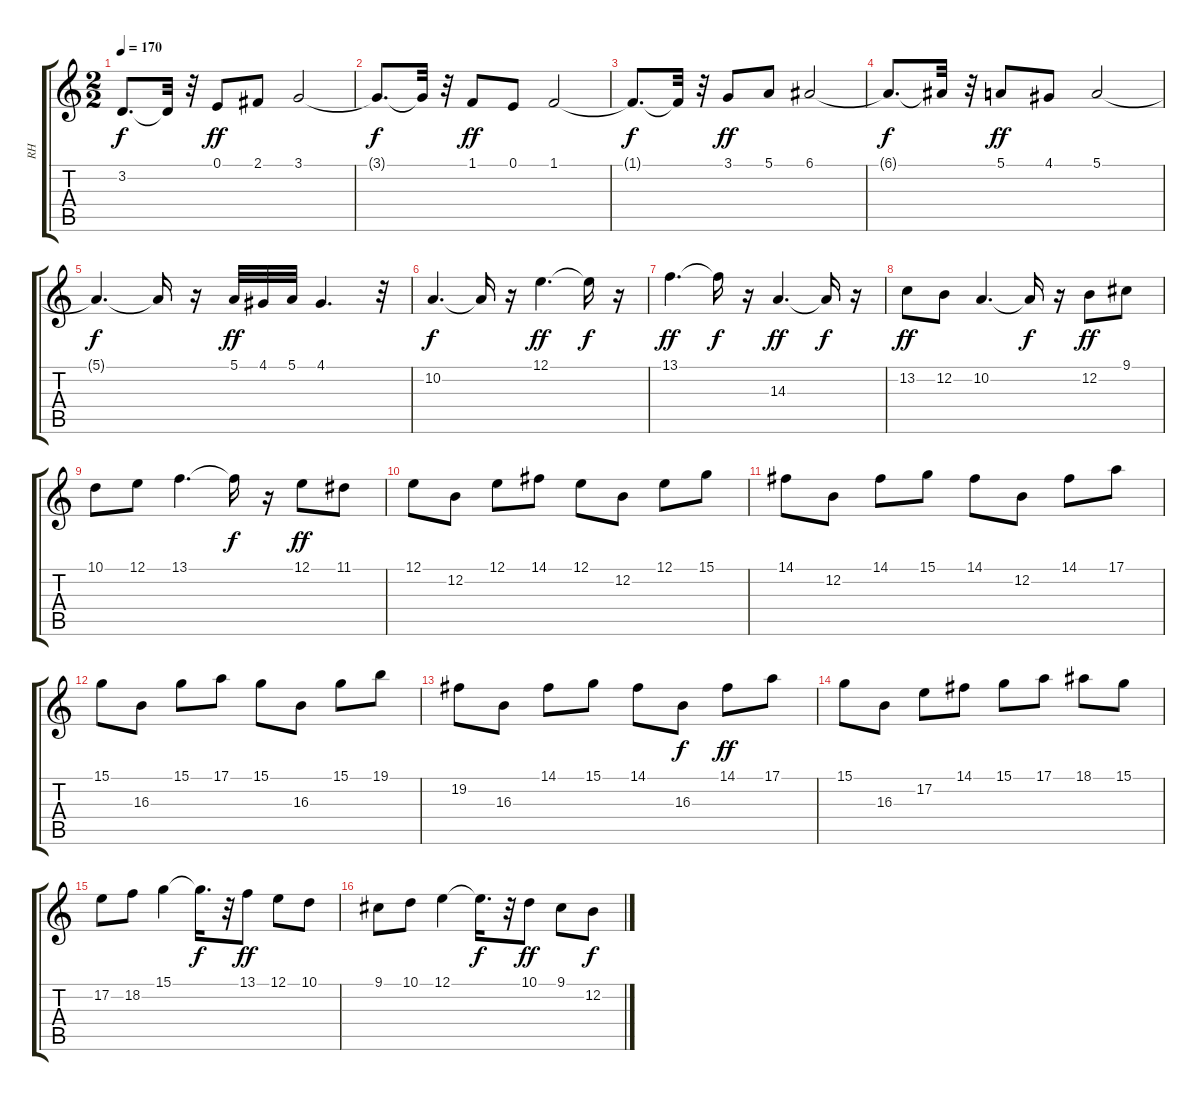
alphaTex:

\track ("RH" "RH") {instrument harpsichord}
\staff {score tabs}
\tuning (E4 B3 G3 D3 A2 E2) {hide}
\ts (2 2)
\tempo 170
\clef g2
\ks c
3.2{t}.8{d dy f} 3.2{t}.32 r.32 0.1.8{dy ff} 2.1.8 3.1.2 |
3.1{t}.8{d dy f} 3.1{t}.32 r.32 1.1.8{dy ff} 0.1.8 1.1.2 |
1.1{t}.8{d dy f} 1.1{t}.32 r.32 3.1.8{dy ff} 5.1.8 6.1.2 |
6.1{t}.8{d dy f} 6.1{t}.32 r.32 5.1.8{dy ff} 4.1.8 5.1.2 |
5.1{t}.4{d dy f} 5.1{t}.16 r.16 5.1.32{dy ff} 4.1.32 5.1.32 4.1.4{d} r.32 |
10.2.4{d dy f} 10.2{t}.16 r.16 12.1.4{d dy ff} 12.1{t}.16{dy f} r.16 |
13.1.4{d dy ff} 13.1{t}.16{dy f} r.16 14.3.4{d dy ff} 14.3{t}.16{dy f} r.16 |
13.2.8{dy ff} 12.2.8 10.2.4{d} 10.2{t}.16{dy f} r.16 12.2.8{dy ff} 9.1.8 |
10.1.8 12.1.8 13.1.4{d} 13.1{t}.16{dy f} r.16 12.1.8{dy ff} 11.1.8 |
12.1.8 12.2.8 12.1.8 14.1.8 12.1.8 12.2.8 12.1.8 15.1.8 |
14.1.8 12.2.8 14.1.8 15.1.8 14.1.8 12.2.8 14.1.8 17.1.8 |
15.1.8 16.3.8 15.1.8 17.1.8 15.1.8 16.3.8 15.1.8 19.1.8 |
19.2.8 16.3.8 14.1.8 15.1.8 14.1.8 16.3.8{dy f} 14.1.8{dy ff} 17.1.8 |
15.1.8 16.3.8 17.2.8 14.1.8 15.1.8 17.1.8 18.1.8 15.1.8 |
17.2.8 18.2.8 15.1.4 15.1{t}.16{d dy f} r.32 13.1.8{dy ff} 12.1.8 10.1.8 |
9.1.8 10.1.8 12.1.4 12.1{t}.16{d dy f} r.32 10.1.8{dy ff} 9.1.8 12.2.8{dy f}
